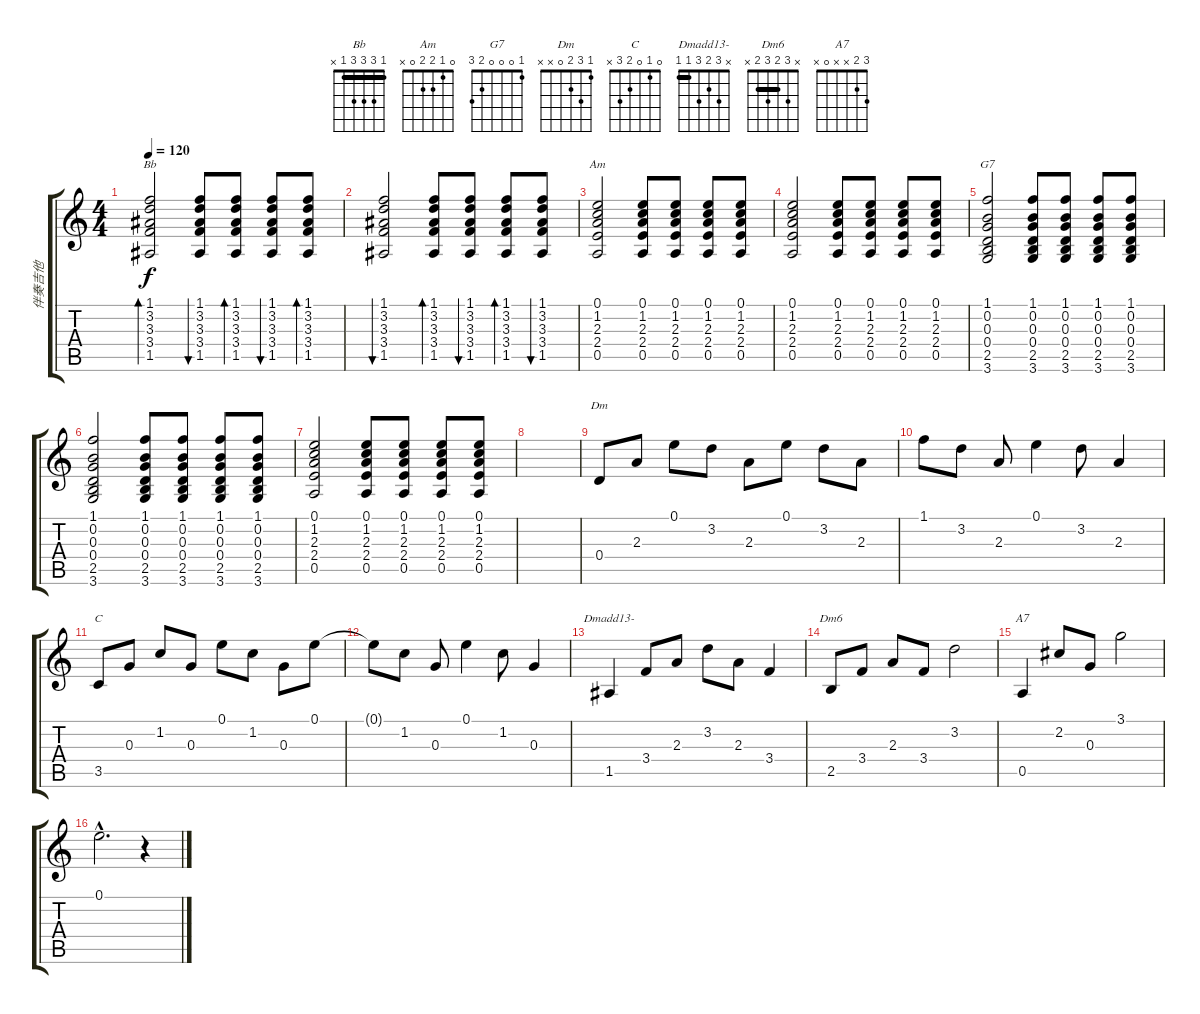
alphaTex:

\track ("伴奏吉他" "伴奏吉他") {instrument acousticguitarnylon}
\staff {score tabs}
\tuning (E4 B3 G3 D3 A2 E2) {hide}
\chord ("Bb" 1 3 3 3 1 x) {barre 1}
\chord ("Am" 0 1 2 2 0 x)
\chord ("G7" 1 0 0 0 2 3)
\chord ("Dm" 1 3 2 0 x x)
\chord ("C" 0 1 0 2 3 x)
\chord ("Dmadd13-" x 3 2 3 1 1) {barre 1}
\chord ("Dm6" x 3 2 3 2 x) {barre 2}
\chord ("A7" 3 2 x x 0 x)
\ts (4 4)
\tempo 120
\clef g2
\ks c
(1.1 3.2 3.3 3.4 1.5).2{bd 120 ch "Bb" dy f} (1.1 3.2 3.3 3.4 1.5).8{bu 120} (1.1 3.2 3.3 3.4 1.5).8{bd 60} (1.1 3.2 3.3 3.4 1.5).8{bu 60} (1.1 3.2 3.3 3.4 1.5).8{bd 60} |
(1.1 3.2 3.3 3.4 1.5).2{bu 60} (1.1 3.2 3.3 3.4 1.5).8{bd 60} (1.1 3.2 3.3 3.4 1.5).8{bu 60} (1.1 3.2 3.3 3.4 1.5).8{bd 60} (1.1 3.2 3.3 3.4 1.5).8{bu 60} |
(0.1 1.2 2.3 2.4 0.5).2{ch "Am"} (0.1 1.2 2.3 2.4 0.5).8 (0.1 1.2 2.3 2.4 0.5).8 (0.1 1.2 2.3 2.4 0.5).8 (0.1 1.2 2.3 2.4 0.5).8 |
(0.1 1.2 2.3 2.4 0.5).2 (0.1 1.2 2.3 2.4 0.5).8 (0.1 1.2 2.3 2.4 0.5).8 (0.1 1.2 2.3 2.4 0.5).8 (0.1 1.2 2.3 2.4 0.5).8 |
(1.1 0.2 0.3 0.4 2.5 3.6).2{ch "G7"} (1.1 0.2 0.3 0.4 2.5 3.6).8 (1.1 0.2 0.3 0.4 2.5 3.6).8 (1.1 0.2 0.3 0.4 2.5 3.6).8 (1.1 0.2 0.3 0.4 2.5 3.6).8 |
(1.1 0.2 0.3 0.4 2.5 3.6).2 (1.1 0.2 0.3 0.4 2.5 3.6).8 (1.1 0.2 0.3 0.4 2.5 3.6).8 (1.1 0.2 0.3 0.4 2.5 3.6).8 (1.1 0.2 0.3 0.4 2.5 3.6).8 |
(0.1 1.2 2.3 2.4 0.5).2 (0.1 1.2 2.3 2.4 0.5).8 (0.1 1.2 2.3 2.4 0.5).8 (0.1 1.2 2.3 2.4 0.5).8 (0.1 1.2 2.3 2.4 0.5).8 |
|
0.4.8{ch "Dm"} 2.3.8 0.1.8 3.2.8 2.3.8 0.1.8 3.2.8 2.3.8 |
1.1.8 3.2.8 2.3.8 0.1.4 3.2.8 2.3.4 |
3.5.8{ch "C"} 0.3.8 1.2.8 0.3.8 0.1.8 1.2.8 0.3.8 0.1.8 |
0.1{t}.8 1.2.8 0.3.8 0.1.4 1.2.8 0.3.4 |
1.5.4{ch "Dmadd13-"} 3.4.8 2.3.8 3.2.8 2.3.8 3.4.4 |
2.5.8{ch "Dm6"} 3.4.8 2.3.8 3.4.8 3.2.2 |
0.5.4{ch "A7"} 2.2.8 0.3.8 3.1.2 |
0.1{hac}.2{d} r.4
